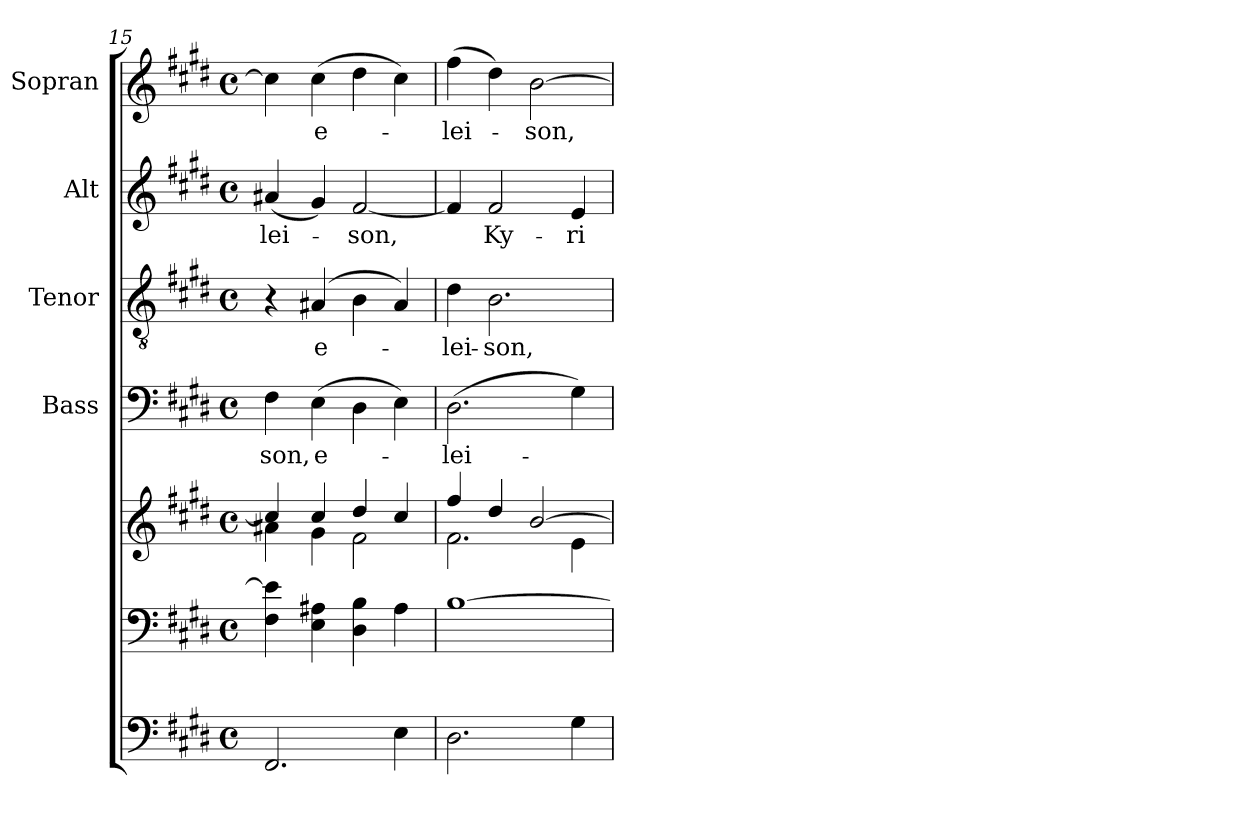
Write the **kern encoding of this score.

**kern	**kern	**kern	**kern	**text	**kern	**text	**kern	**text	**kern	**text
*part6	*part5	*part5	*part4	*part4	*part3	*part3	*part2	*part2	*part1	*part1
*staff7	*staff6	*staff5	*staff4	*staff4	*staff3	*staff3	*staff2	*staff2	*staff1	*staff1
*	*	*	*I"Bass	*	*I"Tenor	*	*I"Alt	*	*I"Sopran	*
*	*	*	*I'B.	*	*I'T.	*	*I'A.	*	*I'S.	*
*clefF4	*clefF4	*clefG2	*clefF4	*	*clefGv2	*	*clefG2	*	*clefG2	*
*ITrd7c12	*	*	*	*	*	*	*	*	*	*
*k[f#c#g#d#]	*k[f#c#g#d#]	*k[f#c#g#d#]	*k[f#c#g#d#]	*	*k[f#c#g#d#]	*	*k[f#c#g#d#]	*	*k[f#c#g#d#]	*
*E:	*E:	*E:	*E:	*	*E:	*	*E:	*	*E:	*
*M4/4	*M4/4	*M4/4	*M4/4	*	*M4/4	*	*M4/4	*	*M4/4	*
*met(c)	*met(c)	*met(c)	*met(c)	*	*met(c)	*	*met(c)	*	*met(c)	*
=15	=15	=15	=15	=15	=15	=15	=15	=15	=15	=15
*	*	*^	*	*	*	*	*	*	*	*
!	!	!	!	!	!LO:LY:b	!	!	!	!LO:LY:b	!	!
2.FFF#/	4F#\ 4e\]	4cc#/]	4a#X\	4F#\	-son,	4r	.	(<4a#X/	-lei-	4cc#\]	.
!	!	!	!	!	!LO:LY:b	!	!LO:LY:b	!	!	!	!LO:LY:b
.	4E\ 4A#X\	4cc#/	4g#\	(>4E\	e-	(4A#X/	e-	4g#/)	.	(>4cc#\	e-
!	!	!	!	!	!	!	!	!	!LO:LY:b	!	!
.	4D#\ 4B\	4dd#/	2f#\	4D#\	.	4B\	.	[2f#/	-son,	4dd#\	.
4EE\	4A#\	4cc#/	.	4E\)	.	4A#/)	.	.	.	4cc#\)	.
=16	=16	=16	=16	=16	=16	=16	=16	=16	=16	=16	=16
!	!	!	!	!	!LO:LY:b	!	!LO:LY:b	!	!	!	!LO:LY:b
2.DD#\	[1B	4ff#/	2.f#\	(>2.D#\	-lei-	4d#\	-lei-	4f#/]	.	(>4ff#\	-lei-
!	!	!	!	!	!	!	!LO:LY:b	!	!LO:LY:b	!	!
.	.	4dd#/	.	.	.	2.B\	-son,	2f#/	Ky-	4dd#\)	.
!	!	!	!	!	!	!	!	!	!	!	!LO:LY:b
.	.	[>2b/	.	.	.	.	.	.	.	[2b\	-son,
!	!	!	!	!	!	!	!	!	!LO:LY:b	!	!
4GG#\	.	.	4e\	4G#\)	.	.	.	4e/	-ri-	.	.
*	*	*v	*v	*	*	*	*	*	*	*	*
=	=	=	=	=	=	=	=	=	=	=
*-	*-	*-	*-	*-	*-	*-	*-	*-	*-	*-
